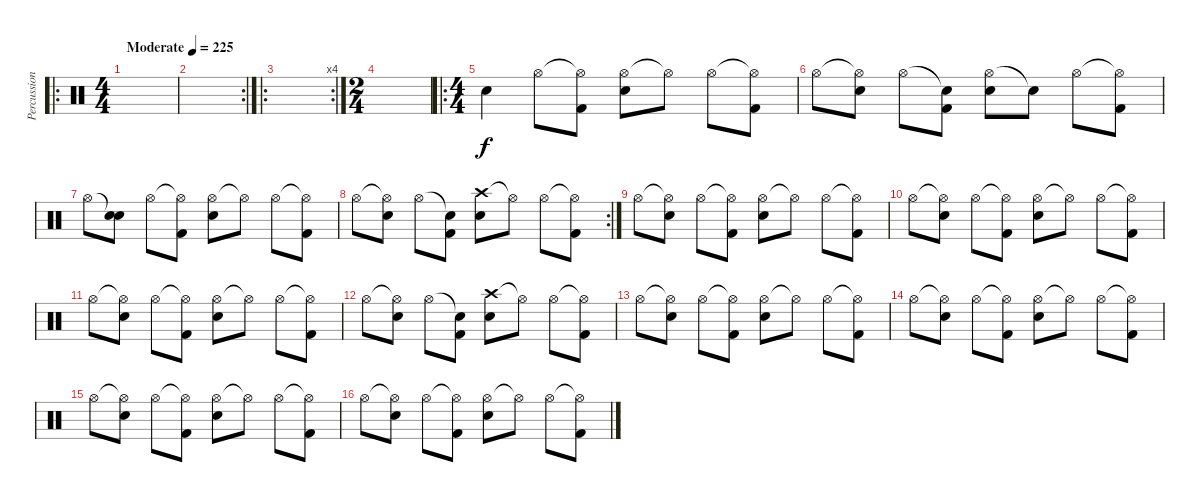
\track ("Percussion" "Percussion") {instrument percussion}
\staff {score}
\articulation defaults
\ro
\ts (4 4)
\tempo (225 "Moderate")
\clef neutral
\ks c
|
\rc 2
|
\ro
\rc 4
|
\ts (2 4)
|
\ro
\ts (4 4)
"Snare (hit) 2".4 "Hi-Hat (open)".8 ("Hi-Hat (open)"{t} "Kick (hit) 2").8 ("Hi-Hat (open)" "Snare (hit) 2").8 "Hi-Hat (open)"{t}.8 "Hi-Hat (open)".8 ("Hi-Hat (open)"{t} "Kick (hit) 2").8 |
"Hi-Hat (open)".8 ("Hi-Hat (open)"{t} "Snare (hit) 2").8 "Hi-Hat (open)".8 ("Snare (hit)"{t} "Kick (hit) 2").8 ("Hi-Hat (open)" "Snare (hit) 2").8 "Snare (hit)"{t}.8 "Hi-Hat (open)".8 ("Hi-Hat (open)"{t} "Kick (hit) 2").8 |
"Hi-Hat (open)".8 ("Snare (hit)"{t} "Snare (hit) 2").8 "Hi-Hat (open)".8 ("Hi-Hat (open)"{t} "Kick (hit) 2").8 ("Hi-Hat (open)" "Snare (hit) 2").8 "Hi-Hat (open)"{t}.8 "Hi-Hat (open)".8 ("Hi-Hat (open)"{t} "Kick (hit) 2").8 |
\rc 2 "Hi-Hat (open)".8
("Hi-Hat (open)"{t} "Snare (hit) 2").8 "Hi-Hat (open)".8 ("Snare (hit)"{t} "Kick (hit) 2").8 ("Crash high (hit)" "Snare (hit) 2").8 "Hi-Hat (open)"{t}.8 "Hi-Hat (open)".8 ("Hi-Hat (open)"{t} "Kick (hit) 2").8 |
"Hi-Hat (open)".8 ("Hi-Hat (open)"{t} "Snare (hit) 2").8 "Hi-Hat (open)".8 ("Hi-Hat (open)"{t} "Kick (hit) 2").8 ("Hi-Hat (open)" "Snare (hit) 2").8 "Hi-Hat (open)"{t}.8 "Hi-Hat (open)".8 ("Hi-Hat (open)"{t} "Kick (hit) 2").8 |
"Hi-Hat (open)".8 ("Hi-Hat (open)"{t} "Snare (hit) 2").8 "Hi-Hat (open)".8 ("Hi-Hat (open)"{t} "Kick (hit) 2").8 ("Hi-Hat (open)" "Snare (hit) 2").8 "Hi-Hat (open)"{t}.8 "Hi-Hat (open)".8 ("Hi-Hat (open)"{t} "Kick (hit) 2").8 |
"Hi-Hat (open)".8 ("Hi-Hat (open)"{t} "Snare (hit) 2").8 "Hi-Hat (open)".8 ("Hi-Hat (open)"{t} "Kick (hit) 2").8 ("Hi-Hat (open)" "Snare (hit) 2").8 "Hi-Hat (open)"{t}.8 "Hi-Hat (open)".8 ("Hi-Hat (open)"{t} "Kick (hit) 2").8 |
"Hi-Hat (open)".8 ("Hi-Hat (open)"{t} "Snare (hit) 2").8 "Hi-Hat (open)".8 ("Snare (hit)"{t} "Kick (hit) 2").8 ("Crash high (hit)" "Snare (hit) 2").8 "Hi-Hat (open)"{t}.8 "Hi-Hat (open)".8 ("Hi-Hat (open)"{t} "Kick (hit) 2").8 |
"Hi-Hat (open)".8 ("Hi-Hat (open)"{t} "Snare (hit) 2").8 "Hi-Hat (open)".8 ("Hi-Hat (open)"{t} "Kick (hit) 2").8 ("Hi-Hat (open)" "Snare (hit) 2").8 "Hi-Hat (open)"{t}.8 "Hi-Hat (open)".8 ("Hi-Hat (open)"{t} "Kick (hit) 2").8 |
"Hi-Hat (open)".8 ("Hi-Hat (open)"{t} "Snare (hit) 2").8 "Hi-Hat (open)".8 ("Hi-Hat (open)"{t} "Kick (hit) 2").8 ("Hi-Hat (open)" "Snare (hit) 2").8 "Hi-Hat (open)"{t}.8 "Hi-Hat (open)".8 ("Hi-Hat (open)"{t} "Kick (hit) 2").8 |
"Hi-Hat (open)".8 ("Hi-Hat (open)"{t} "Snare (hit) 2").8 "Hi-Hat (open)".8 ("Hi-Hat (open)"{t} "Kick (hit) 2").8 ("Hi-Hat (open)" "Snare (hit) 2").8 "Hi-Hat (open)"{t}.8 "Hi-Hat (open)".8 ("Hi-Hat (open)"{t} "Kick (hit) 2").8 |
"Hi-Hat (open)".8 ("Hi-Hat (open)"{t} "Snare (hit) 2").8 "Hi-Hat (open)".8 ("Hi-Hat (open)"{t} "Kick (hit) 2").8 ("Hi-Hat (open)" "Snare (hit) 2").8 "Hi-Hat (open)"{t}.8 "Hi-Hat (open)".8 ("Hi-Hat (open)"{t} "Kick (hit) 2").8
